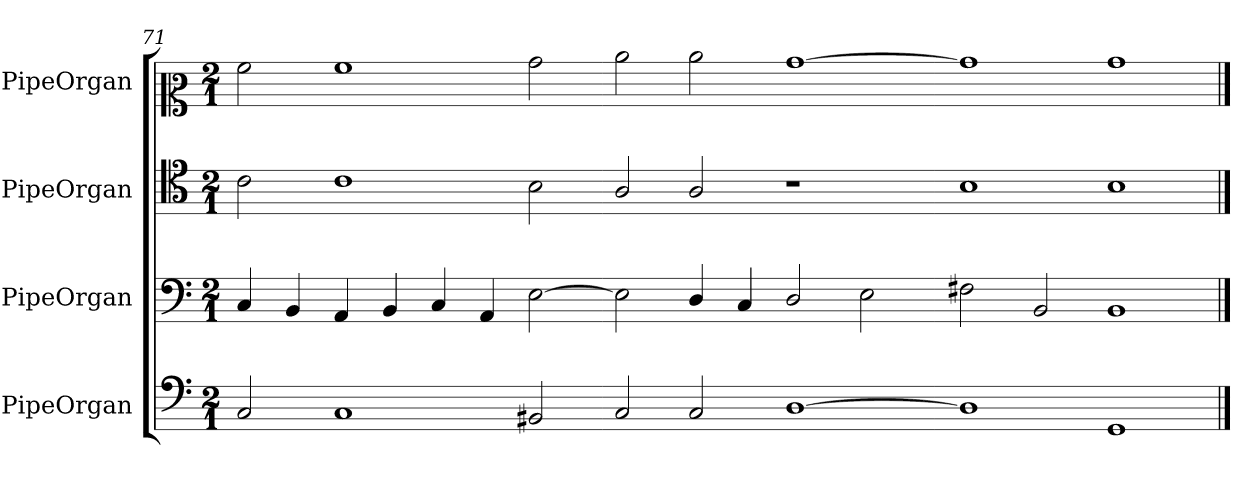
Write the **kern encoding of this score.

**kern	**kern	**kern	**kern
*part4	*part3	*part2	*part1
*staff4	*staff3	*staff2	*staff1
*I"PipeOrgan	*I"PipeOrgan	*I"PipeOrgan	*I"PipeOrgan
*clefF5	*clefF4	*clefC4	*clefC2
*k[]	*k[]	*k[]	*k[]
*a:	*a:	*a:	*a:
*M2/1	*M2/1	*M2/1	*M2/1
=71	=71	=71	=71
2AA/	4C/	2c\	2a\
.	4BB/	.	.
1AA	4AA/	1c	1a
.	4BB/	.	.
.	4C/	.	.
.	4AA/	.	.
2GG#X/	[2E	2B\	2b\
=72-	=72-	=72-	=72-
2AA/	2E]	2A/	2cc\
2AA/	4D/	2A/	2cc\
.	4C/	.	.
[1BB	2D/	1r	[1b
.	2E\	.	.
=73-	=73-	=73-	=73-
1BB]	2F#X\	1B	1b]
.	2BB/	.	.
1EE	1BB	1B	1b
==	==	==	==
*-	*-	*-	*-
